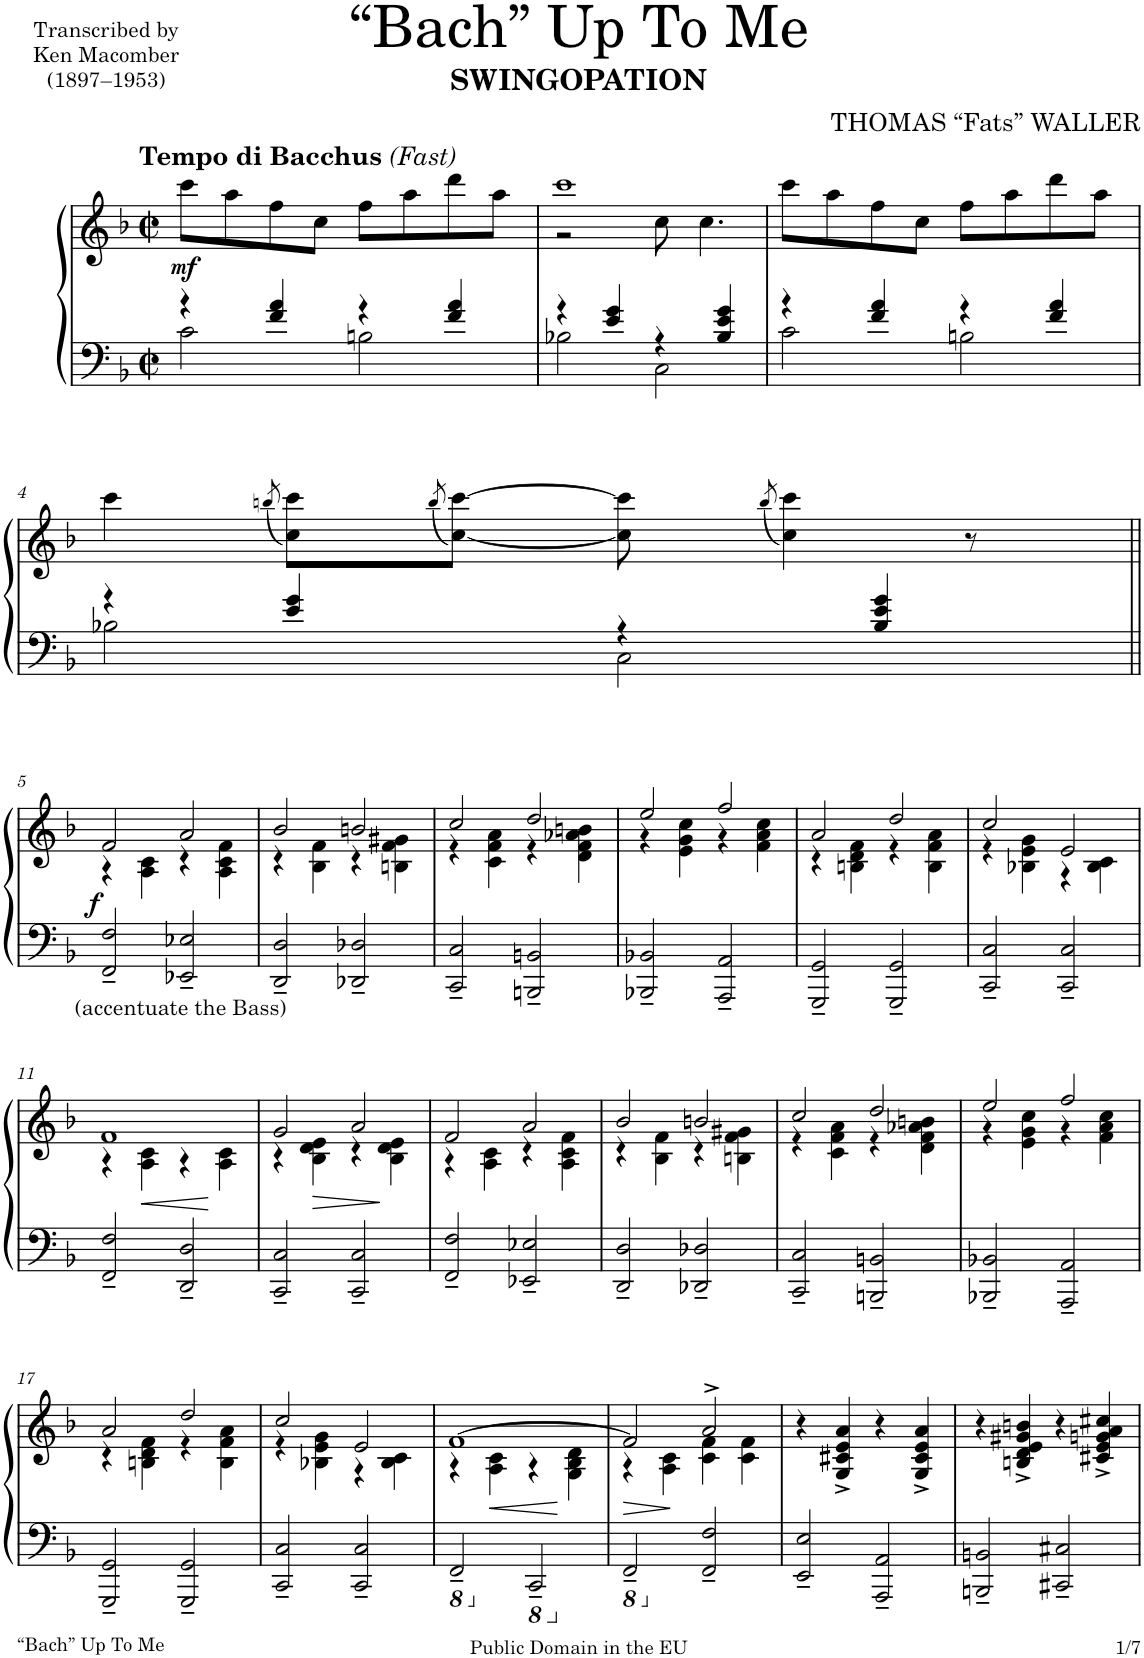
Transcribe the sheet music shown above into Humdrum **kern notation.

**kern	**kern	**dynam
*part1	*part1	*part1
*staff2	*staff1	*staff1/2
*I"Piano	*	*
*I'Pno.	*	*
*clefF4	*clefG2	*
*k[b-]	*k[b-]	*
*M2/2	*M2/2	*
*met(c|)	*met(c|)	*
=1	=1	=1
*^	*	*
!	!	!LO:TX:a:B:t=Tempo di Bacchus	!
!	!	!LO:TX:a:i:t=(Fast)	!
!	!	!	!LO:DY:b
4r	2c\	8ccc\L	mf
.	.	8aa\	.
4f/ 4a/	.	8ff\	.
.	.	8cc\J	.
4r	2Bn\	8ff\L	.
.	.	8aa\	.
4f/ 4a/	.	8ddd\	.
.	.	8aa\J	.
=2	=2	=2	=2
*	*	*^	*
4r	2B-X\	1ccc	2r	.
4e/ 4g/	.	.	.	.
4r	2C\	.	8cc\	.
.	.	.	4.cc\	.
4B-/ 4e/ 4g/	.	.	.	.
*	*	*v	*v	*
=3	=3	=3	=3
4r	2c\	8ccc\L	.
.	.	8aa\	.
4f/ 4a/	.	8ff\	.
.	.	8cc\J	.
4r	2Bn\	8ff\L	.
.	.	8aa\	.
4f/ 4a/	.	8ddd\	.
.	.	8aa\J	.
!!LO:LB:g=z
=4	=4	=4	=4
4r	2B-X\	4ccc\	.
.	.	(8qbbn/	.
4e/ 4g/	.	8cc\ 8ccc\L)	.
.	.	(8qbb/	.
.	.	[<8cc\ [>8ccc\J)	.
4r	2C\	8cc\] 8ccc\]	.
.	.	(8qbb/	.
.	.	4cc\ 4ccc\)	.
4B-/ 4e/ 4g/	.	.	.
.	.	8r	.
*v	*v	*	*
!!LO:LB:g=z
=5||	=5||	=5||
*	*^	*
!LO:TX:b:t=(accentuate the Bass)	!	!	!
!	!	!	!LO:DY:b
2FF/~ 2F/~	2f/	4r	f
.	.	4A\ 4c\	.
2EE-X/~ 2E-X/~	2a/	4r	.
.	.	4A\ 4c\ 4f\	.
=6	=6	=6	=6
2DD/~ 2D/~	2b-/	4r	.
.	.	4B-\ 4f\	.
2DD-X/~ 2D-X/~	2bn/	4r	.
.	.	4Bn\ 4f\ 4g#X\	.
=7	=7	=7	=7
2CC/~ 2C/~	2cc/	4r	.
.	.	4c\ 4f\ 4a\	.
2BBBn/~ 2BBn/~	2dd/	4r	.
.	.	4d\ 4f\ 4a-X\ 4bn\	.
=8	=8	=8	=8
2BBB-X/~ 2BB-X/~	2ee/	4r	.
.	.	4e\ 4g\ 4cc\	.
2AAA/~ 2AA/~	2ff/	4r	.
.	.	4f\ 4a\ 4cc\	.
=9	=9	=9	=9
2GGG/~ 2GG/~	2a/	4r	.
.	.	4Bn\ 4d\ 4f\	.
2GGG/~ 2GG/~	2dd/	4r	.
.	.	4B\ 4f\ 4a\	.
=10	=10	=10	=10
2CC/~ 2C/~	2cc/	4r	.
.	.	4B-X\ 4e\ 4g\	.
2CC/~ 2C/~	2e/	4r	.
.	.	4B-\ 4c\	.
!!LO:LB:g=z	!!
=11	=11	=11	=11
2FF/~ 2F/~	1f	4r	.
!	!	!	!LO:HP:b
.	.	4A\ 4c\	<
2DD/~ 2D/~	.	4r	.
.	.	4A\ 4c\	[
=12	=12	=12	=12
2CC/~ 2C/~	2g/	4r	.
!	!	!	!LO:HP:b
.	.	4B-\ 4d\ 4e\	>
2CC/~ 2C/~	2a/	4r	.
.	.	4B-\ 4d\ 4e\	]
=13	=13	=13	=13
2FF/~ 2F/~	2f/	4r	.
.	.	4A\ 4c\	.
2EE-X/~ 2E-X/~	2a/	4r	.
.	.	4A\ 4c\ 4f\	.
=14	=14	=14	=14
2DD/~ 2D/~	2b-/	4r	.
.	.	4B-\ 4f\	.
2DD-X/~ 2D-X/~	2bn/	4r	.
.	.	4Bn\ 4f\ 4g#X\	.
=15	=15	=15	=15
2CC/~ 2C/~	2cc/	4r	.
.	.	4c\ 4f\ 4a\	.
2BBBn/~ 2BBn/~	2dd/	4r	.
.	.	4d\ 4f\ 4a-X\ 4bn\	.
=16	=16	=16	=16
2BBB-X/~ 2BB-X/~	2ee/	4r	.
.	.	4e\ 4g\ 4cc\	.
2AAA/~ 2AA/~	2ff/	4r	.
.	.	4f\ 4a\ 4cc\	.
!!LO:LB:g=z	!!
=17	=17	=17	=17
2GGG/~ 2GG/~	2a/	4r	.
.	.	4Bn\ 4d\ 4f\	.
2GGG/~ 2GG/~	2dd/	4r	.
.	.	4B\ 4f\ 4a\	.
=18	=18	=18	=18
2CC/~ 2C/~	2cc/	4r	.
.	.	4B-X\ 4e\ 4g\	.
2CC/~ 2C/~	2e/	4r	.
.	.	4B-\ 4c\	.
=19	=19	=19	=19
*8ba	*	*	*
2FFF~/	[>1f	4r	.
!	!	!	!LO:HP:b
.	.	4A\ 4c\	<
*X8ba	*	*	*
*8ba	*	*	*
2CCC~/	.	4r	.
.	.	4G\ 4B-\ 4d\	[
=20	=20	=20	=20
*X8ba	*	*	*
*8ba	*	*	*
!	!	!	!LO:HP:b
2FFF~/	2f/]	4r	>
.	.	4A\ 4c\	.
*X8ba	*	*	*
2FF/~ 2F/~	2a^/	4c\ 4f\	]
.	.	4c\ 4f\	.
*	*v	*v	*
=21	=21	=21
2EE/~ 2E/~	4r	.
.	4G/^ 4c#X/^ 4e/^ 4a/^	.
2AAA/~ 2AA/~	4r	.
.	4G/^ 4c#/^ 4e/^ 4a/^	.
=22	=22	=22
2BBBn/~ 2BBn/~	4r	.
.	4Bn/^ 4d/^ 4e/^ 4g#X/^ 4bn/^	.
2CC#X/~ 2C#X/~	4r	.
.	4c#X/^ 4e/^ 4gn/^ 4a/^ 4cc#X/^	.
=	=	=
*-	*-	*-
